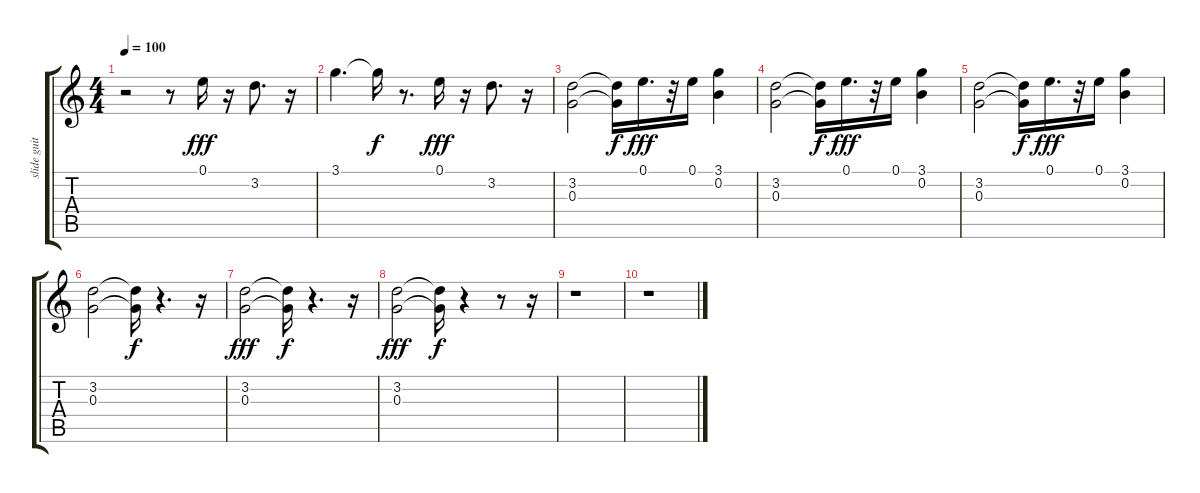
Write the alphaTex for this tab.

\track ("slide guitar" "slide guit") {instrument overdrivenguitar}
\staff {score tabs}
\tuning (E4 B3 G3 D3 A2 E2) {hide}
\ts (4 4)
\tempo 100
\clef g2
\ks c
r.2{dy f} r.8 0.1.16{dy fff} r.16 3.2.8{d} r.16 |
3.1.4{d} 3.1{t}.16{dy f} r.8{d} 0.1.16{dy fff} r.16 3.2.8{d} r.16 |
(3.2 0.3).2 (3.2{t} 0.3{t}).16{dy f} 0.1.16{d dy fff volume 10} r.32 0.1.16 (3.1 0.2).4{volume 10} |
(3.2 0.3).2{volume 9} (3.2{t} 0.3{t}).16{dy f} 0.1.16{d dy fff volume 8} r.32 0.1.16 (3.1 0.2).4 |
(3.2 0.3).2 (3.2{t} 0.3{t}).16{dy f} 0.1.16{d dy fff} r.32 0.1.16 (3.1 0.2).4 |
(3.2 0.3).2 (3.2{t} 0.3{t}).16{dy f} r.4{d} r.16 |
(3.2 0.3).2{dy fff} (3.2{t} 0.3{t}).16{dy f} r.4{d} r.16 |
(3.2 0.3).2{dy fff} (3.2{t} 0.3{t}).16{dy f} r.4 r.8 r.16 |
r.1 |
r.1
